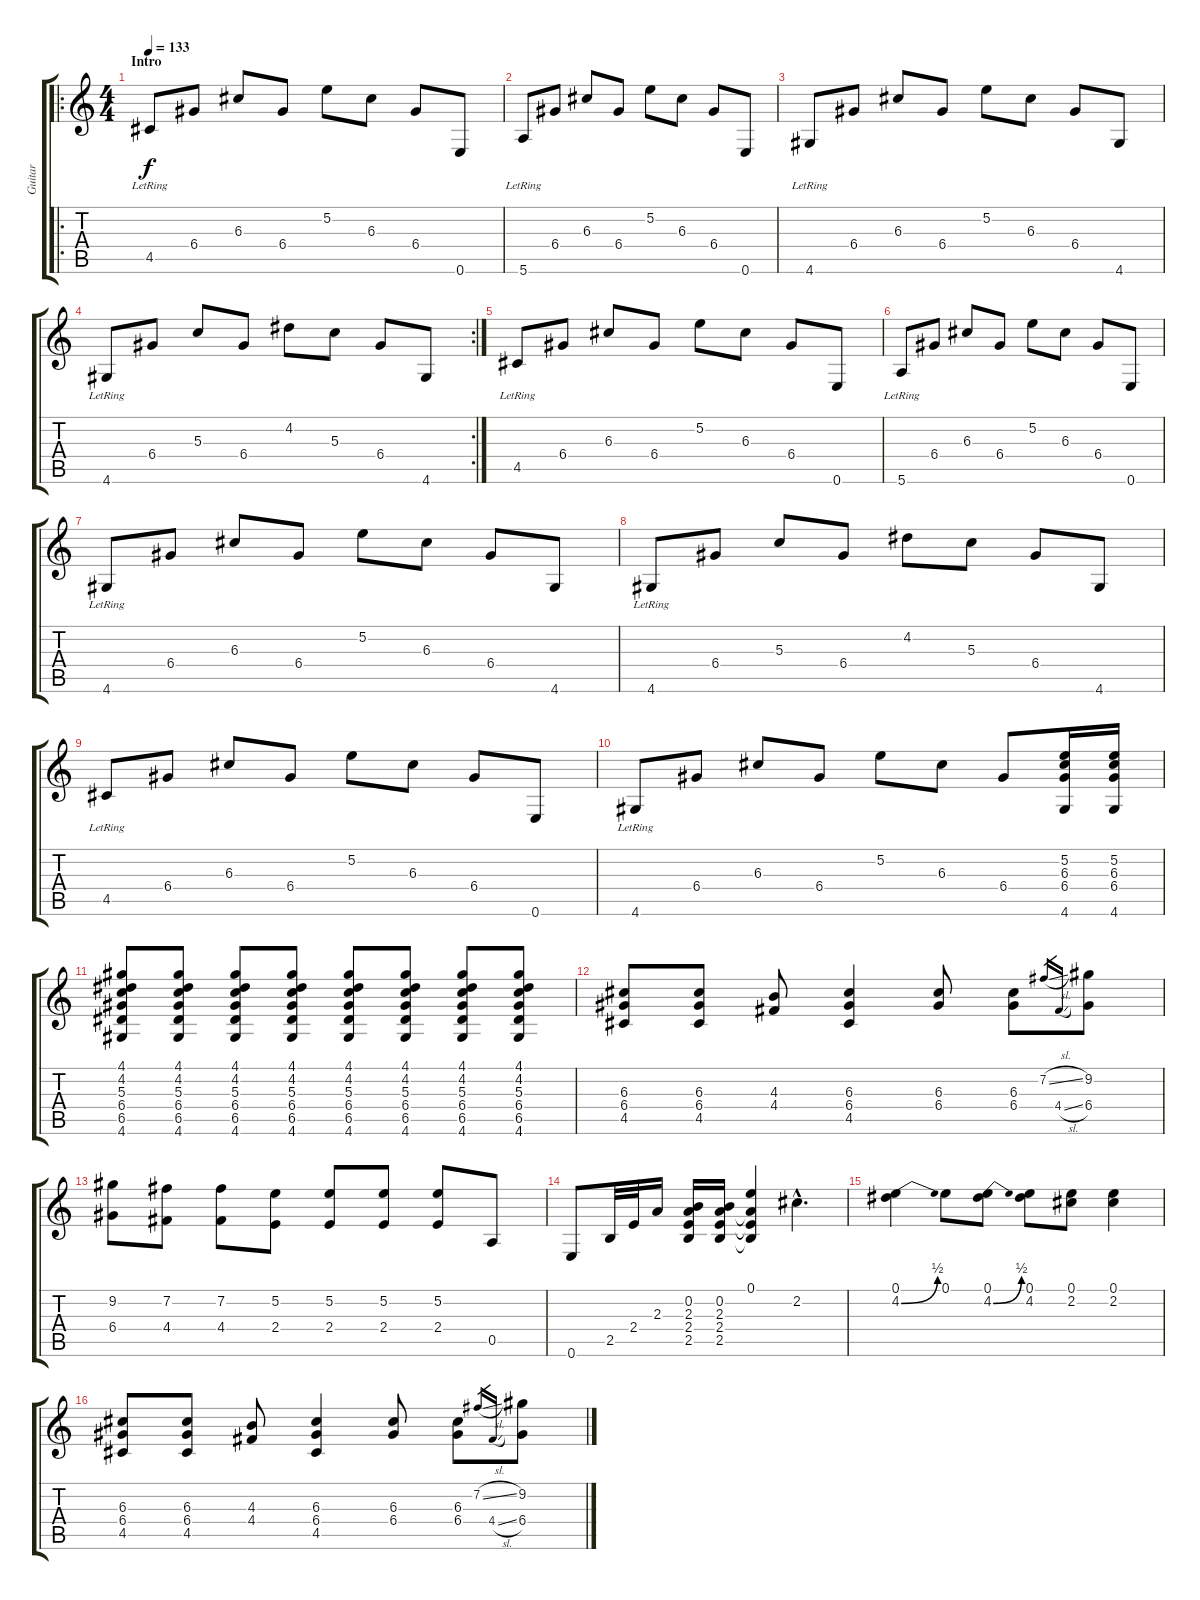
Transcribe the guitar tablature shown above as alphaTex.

\track ("Guitar" "Guitar") {instrument distortionguitar}
\staff {score tabs}
\tuning (E4 B3 G3 D3 A2 E2) {hide}
\ro
\ts (4 4)
\section ("" "Intro")
\tempo 133
\clef g2
\ks c
4.5{lr}.8{dy f volume 16 instrument electricguitarmuted} 6.4.8 6.3.8 6.4.8 5.2.8 6.3.8 6.4.8 0.6.8 |
5.6{lr}.8 6.4.8 6.3.8 6.4.8 5.2.8 6.3.8 6.4.8 0.6.8 |
4.6{lr}.8 6.4.8 6.3.8 6.4.8 5.2.8 6.3.8 6.4.8 4.6.8 |
\rc 2
4.6{lr}.8 6.4.8 5.3.8 6.4.8 4.2.8 5.3.8 6.4.8 4.6.8 |
4.5{lr}.8{instrument electricguitarclean} 6.4.8 6.3.8 6.4.8 5.2.8 6.3.8 6.4.8 0.6.8 |
5.6{lr}.8 6.4.8 6.3.8 6.4.8 5.2.8 6.3.8 6.4.8 0.6.8 |
4.6{lr}.8 6.4.8 6.3.8 6.4.8 5.2.8 6.3.8 6.4.8 4.6.8 |
4.6{lr}.8 6.4.8 5.3.8 6.4.8 4.2.8 5.3.8 6.4.8 4.6.8 |
4.5{lr}.8 6.4.8 6.3.8 6.4.8 5.2.8 6.3.8 6.4.8 0.6.8 |
4.6{lr}.8 6.4.8 6.3.8 6.4.8 5.2.8 6.3.8 6.4.8 (5.2 6.3 6.4 4.6).16 (5.2 6.3 6.4 4.6).16 |
(4.1 4.2 5.3 6.4 6.5 4.6).8{volume 16 instrument distortionguitar} (4.1 4.2 5.3 6.4 6.5 4.6).8 (4.1 4.2 5.3 6.4 6.5 4.6).8 (4.1 4.2 5.3 6.4 6.5 4.6).8 (4.1 4.2 5.3 6.4 6.5 4.6).8 (4.1 4.2 5.3 6.4 6.5 4.6).8 (4.1 4.2 5.3 6.4 6.5 4.6).8 (4.1 4.2 5.3 6.4 6.5 4.6).8 |
(6.3 6.4 4.5).8 (6.3 6.4 4.5).8 (4.3 4.4).8 (6.3 6.4 4.5).4 (6.3 6.4).8 (6.3 6.4).8 7.2{sl}.16{gr} 4.4{sl}.16{gr} (9.2 6.4).8 |
(9.2 6.4).8 (7.2 4.4).8 (7.2 4.4).8 (5.2 2.4).8 (5.2 2.4).8 (5.2 2.4).8 (5.2 2.4).8 0.5.8 |
0.6.8 2.5.32 2.4.32 2.3.16 (0.2 2.3 2.4 2.5).16 (0.2 2.3 2.4 2.5).16 (0.1 2.3{t} 2.4{t} 2.5{t}).4 2.2{hac}.4{d} |
(0.1 4.2{be (bend 0 0 60 2)}).4 0.1.8 (0.1 4.2{be (bend 0 0 60 2)}).8 (0.1 4.2).8 (0.1 2.2).8 (0.1 2.2).4 |
(6.3 6.4 4.5).8 (6.3 6.4 4.5).8 (4.3 4.4).8 (6.3 6.4 4.5).4 (6.3 6.4).8 (6.3 6.4).8 7.2{sl}.16{gr} 4.4{sl}.16{gr} (9.2 6.4).8
